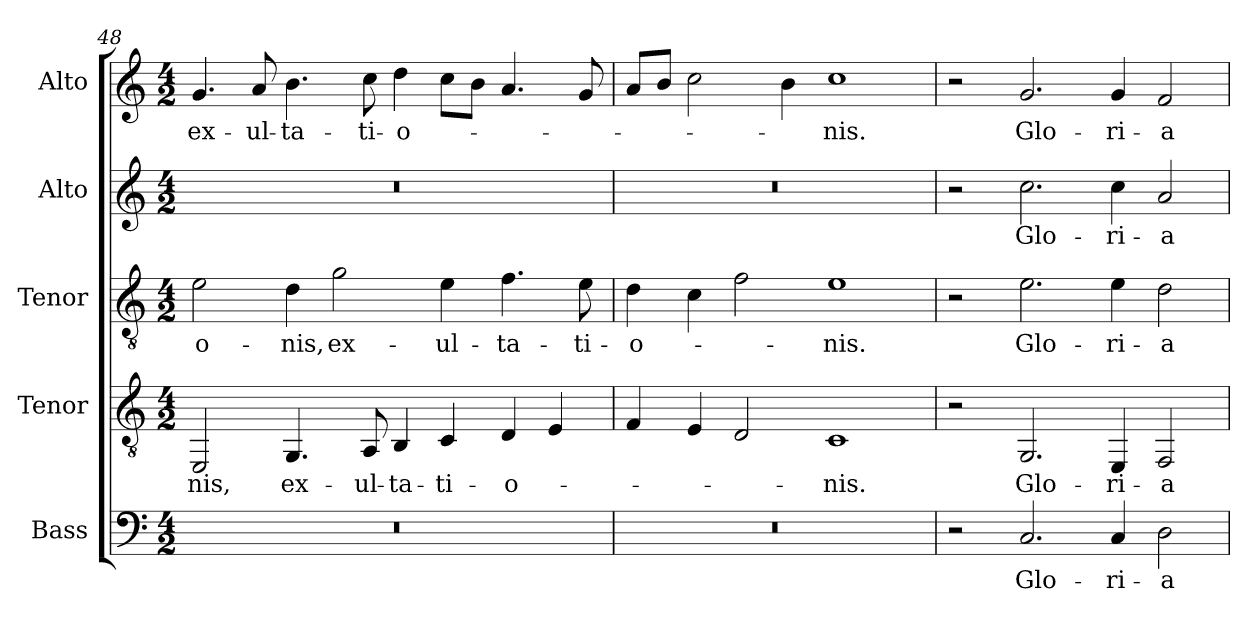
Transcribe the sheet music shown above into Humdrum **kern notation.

**kern	**text	**kern	**text	**kern	**text	**kern	**text	**kern	**text
*part5	*part5	*part4	*part4	*part3	*part3	*part2	*part2	*part1	*part1
*staff5	*staff5	*staff4	*staff4	*staff3	*staff3	*staff2	*staff2	*staff1	*staff1
*I"Bass	*	*I"Tenor	*	*I"Tenor	*	*I"Alto	*	*I"Alto	*
*I'B.	*	*I'T2.	*	*I'T1.	*	*I'A2.	*	*I'A1.	*
*clefF4	*	*clefGv2	*	*clefGv2	*	*clefG2	*	*clefG2	*
*	*	*	*	*ITrd7c12	*	*	*	*	*
*k[]	*	*k[]	*	*k[]	*	*k[]	*	*k[]	*
*C:	*	*C:	*	*C:	*	*C:	*	*C:	*
*M4/2	*	*M4/2	*	*M4/2	*	*M4/2	*	*M4/2	*
=48	=48	=48	=48	=48	=48	=48	=48	=48	=48
!LO:N:vis=1	!	!	!	!	!	!	!	!	!
!	!	!	!LO:LY:b:color=#000000	!	!	!	!	!	!
!	!	!	!	!	!LO:LY:b:color=#000000	!LO:N:vis=1	!	!	!
!	!	!	!	!	!	!	!	!	!LO:LY:b:color=#000000
0r	.	2EEi/	nis,	2Ei\	-o-	0r	.	4.gi/	ex-
!	!	!	!	!	!	!	!	!	!LO:LY:b:color=#000000
.	.	.	.	.	.	.	.	8ai/	-ul-
!	!	!	!LO:LY:b:color=#000000	!	!	!	!	!	!
!	!	!	!	!	!LO:LY:b:color=#000000	!	!	!	!
!	!	!	!	!	!	!	!	!	!LO:LY:b:color=#000000
.	.	4.GGi/	ex-	4Di\	-nis,	.	.	4.bi\	-ta-
!	!	!	!	!	!LO:LY:b:color=#000000	!	!	!	!
.	.	.	.	2Gi\	ex-	.	.	.	.
!	!	!	!LO:LY:b:color=#000000	!	!	!	!	!	!
!	!	!	!	!	!	!	!	!	!LO:LY:b:color=#000000
.	.	8AAi/	-ul-	.	.	.	.	8cci\	-ti-
!	!	!	!LO:LY:b:color=#000000	!	!	!	!	!	!
!	!	!	!	!	!	!	!	!	!LO:LY:b:color=#000000
.	.	4BBi/	-ta-	.	.	.	.	4ddi\	-o-
!	!	!	!LO:LY:b:color=#000000	!	!	!	!	!	!
!	!	!	!	!	!LO:LY:b:color=#000000	!	!	!	!
.	.	4Ci/	-ti-	4Ei\	-ul-	.	.	8cci\L	.
.	.	.	.	.	.	.	.	8bi\J	.
!	!	!	!LO:LY:b:color=#000000	!	!	!	!	!	!
!	!	!	!	!	!LO:LY:b:color=#000000	!	!	!	!
.	.	4Di/	-o-	4.Fi\	-ta-	.	.	4.ai/	.
.	.	4Ei/	.	.	.	.	.	.	.
!	!	!	!	!	!LO:LY:b:color=#000000	!	!	!	!
.	.	.	.	8Ei\	-ti-	.	.	8gi/	.
=49	=49	=49	=49	=49	=49	=49	=49	=49	=49
!LO:N:vis=1	!	!	!	!	!	!	!	!	!
!	!	!	!	!	!LO:LY:b:color=#000000	!LO:N:vis=1	!	!	!
0r	.	4Fi/	.	4Di\	-o-	0r	.	8ai/L	.
.	.	.	.	.	.	.	.	8bi/J	.
.	.	4Ei/	.	4Ci\	.	.	.	2cci\	.
.	.	2Di/	.	2Fi\	.	.	.	.	.
.	.	.	.	.	.	.	.	4bi\	.
!	!	!	!LO:LY:b:color=#000000	!	!	!	!	!	!
!	!	!	!	!	!LO:LY:b:color=#000000	!	!	!	!
!	!	!	!	!	!	!	!	!	!LO:LY:b:color=#000000
.	.	1Ci	-nis.	1Ei	-nis.	.	.	1cci	-nis.
!!LO:PB:g=z
=50	=50	=50	=50	=50	=50	=50	=50	=50	=50
2r	.	2r	.	2r	.	2r	.	2r	.
!	!LO:LY:b:color=#000000	!	!	!	!	!	!	!	!
!	!	!	!LO:LY:b:color=#000000	!	!	!	!	!	!
!	!	!	!	!	!LO:LY:b:color=#000000	!	!	!	!
!	!	!	!	!	!	!	!LO:LY:b:color=#000000	!	!
!	!	!	!	!	!	!	!	!	!LO:LY:b:color=#000000
2.Ci/	Glo-	2.GGi/	Glo-	2.Ei\	Glo-	2.cci\	Glo-	2.gi/	Glo-
!	!LO:LY:b:color=#000000	!	!	!	!	!	!	!	!
!	!	!	!LO:LY:b:color=#000000	!	!	!	!	!	!
!	!	!	!	!	!LO:LY:b:color=#000000	!	!	!	!
!	!	!	!	!	!	!	!LO:LY:b:color=#000000	!	!
!	!	!	!	!	!	!	!	!	!LO:LY:b:color=#000000
4Ci/	-ri-	4EEi/	-ri-	4Ei\	-ri-	4cci\	-ri-	4gi/	-ri-
!	!LO:LY:b:color=#000000	!	!	!	!	!	!	!	!
!	!	!	!LO:LY:b:color=#000000	!	!	!	!	!	!
!	!	!	!	!	!LO:LY:b:color=#000000	!	!	!	!
!	!	!	!	!	!	!	!LO:LY:b:color=#000000	!	!
!	!	!	!	!	!	!	!	!	!LO:LY:b:color=#000000
2Di\	-a	2FFi/	-a	2Di\	-a	2ai/	-a	2fi/	-a
=	=	=	=	=	=	=	=	=	=
*-	*-	*-	*-	*-	*-	*-	*-	*-	*-
